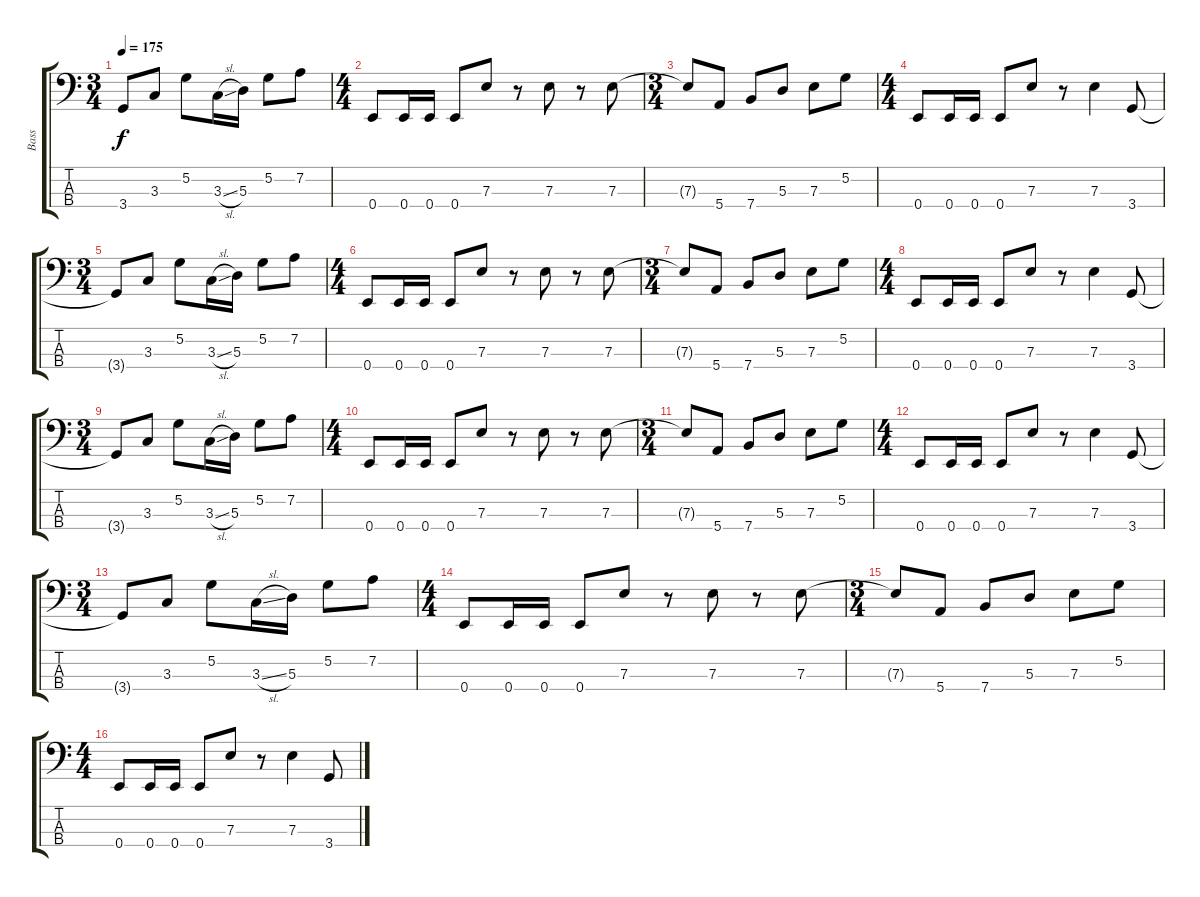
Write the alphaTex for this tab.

\track ("Bass" "Bass") {instrument electricbassfinger}
\staff {score tabs}
\tuning (G2 D2 A1 E1) {hide}
\ts (3 4)
\tempo 175
\clef f4
\ks c
3.4{t}.8{dy f} 3.3.8 5.2.8 3.3{sl}.16 5.3.16 5.2.8 7.2.8 |
\ts (4 4)
0.4.8 0.4.16 0.4.16 0.4.8 7.3.8 r.8 7.3.8 r.8 7.3.8 |
\ts (3 4)
7.3{t}.8 5.4.8 7.4.8 5.3.8 7.3.8 5.2.8 |
\ts (4 4)
0.4.8 0.4.16 0.4.16 0.4.8 7.3.8 r.8 7.3.4 3.4.8 |
\ts (3 4)
3.4{t}.8 3.3.8 5.2.8 3.3{sl}.16 5.3.16 5.2.8 7.2.8 |
\ts (4 4)
0.4.8 0.4.16 0.4.16 0.4.8 7.3.8 r.8 7.3.8 r.8 7.3.8 |
\ts (3 4)
7.3{t}.8 5.4.8 7.4.8 5.3.8 7.3.8 5.2.8 |
\ts (4 4)
0.4.8 0.4.16 0.4.16 0.4.8 7.3.8 r.8 7.3.4 3.4.8 |
\ts (3 4)
3.4{t}.8 3.3.8 5.2.8 3.3{sl}.16 5.3.16 5.2.8 7.2.8 |
\ts (4 4)
0.4.8 0.4.16 0.4.16 0.4.8 7.3.8 r.8 7.3.8 r.8 7.3.8 |
\ts (3 4)
7.3{t}.8 5.4.8 7.4.8 5.3.8 7.3.8 5.2.8 |
\ts (4 4)
0.4.8 0.4.16 0.4.16 0.4.8 7.3.8 r.8 7.3.4 3.4.8 |
\ts (3 4)
3.4{t}.8 3.3.8 5.2.8 3.3{sl}.16 5.3.16 5.2.8 7.2.8 |
\ts (4 4)
0.4.8 0.4.16 0.4.16 0.4.8 7.3.8 r.8 7.3.8 r.8 7.3.8 |
\ts (3 4)
7.3{t}.8 5.4.8 7.4.8 5.3.8 7.3.8 5.2.8 |
\ts (4 4)
0.4.8 0.4.16 0.4.16 0.4.8 7.3.8 r.8 7.3.4 3.4.8
